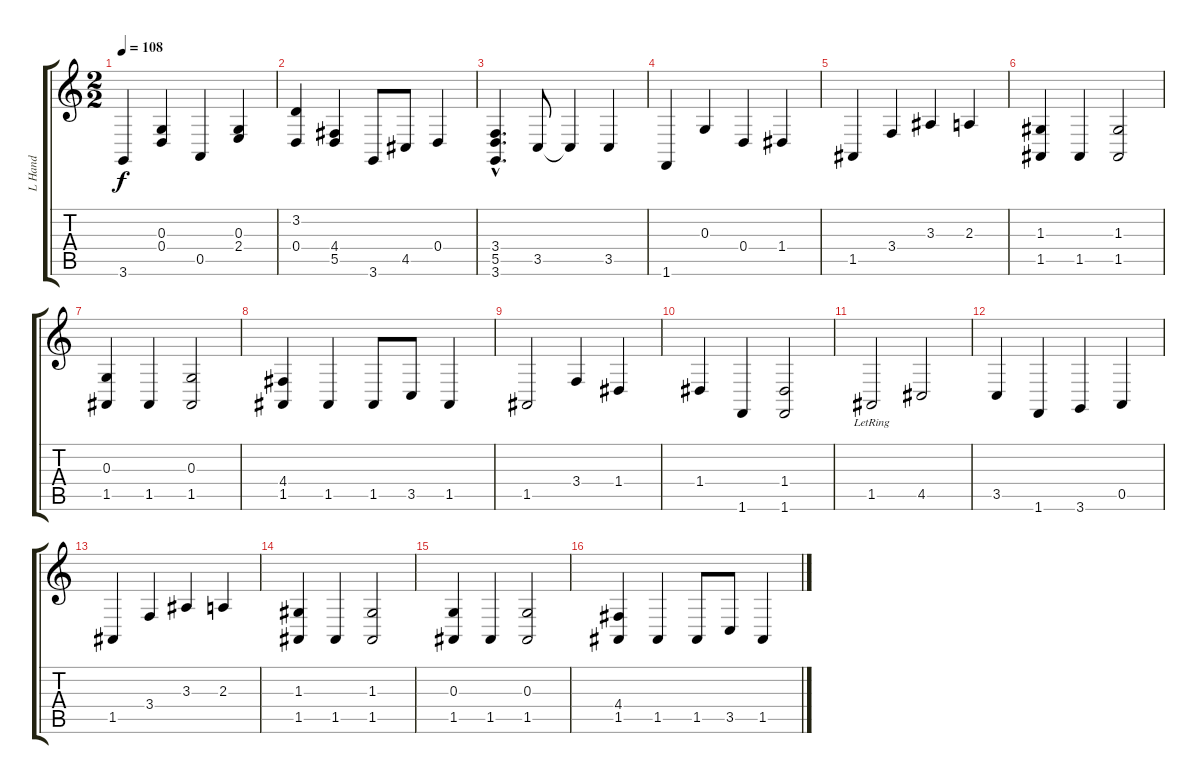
\track ("L Hand" "L Hand") {instrument acousticgrandpiano}
\staff {score tabs}
\tuning (E4 B3 G3 D3 A2 E2) {hide}
\ts (2 2)
\tempo 108
\clef g2
\ks c
3.6.4{dy f} (0.3 0.4).4 0.5.4 (0.3 2.4).4 |
(3.2 0.4).4 (4.4 5.5).4 3.6.8 4.5.8 0.4.4 |
(3.4{hac} 5.5{hac} 3.6{hac}).4{d} 3.5.8 3.5{t}.4 3.5.4 |
1.6.4 0.3.4 0.4.4 1.4.4 |
1.5.4 3.4.4 3.3.4 2.3.4 |
(1.3 1.5).4 1.5.4 (1.3 1.5).2 |
(0.3 1.5).4 1.5.4 (0.3 1.5).2 |
(4.4 1.5).4 1.5.4 1.5.8 3.5.8 1.5.4 |
1.5.2 3.4.4 1.4.4 |
1.4.4 1.6.4 (1.4 1.6).2 |
1.5{lr}.2 4.5.2 |
3.5.4 1.6.4 3.6.4 0.5.4 |
1.5.4 3.4.4 3.3.4 2.3.4 |
(1.3 1.5).4 1.5.4 (1.3 1.5).2 |
(0.3 1.5).4 1.5.4 (0.3 1.5).2 |
(4.4 1.5).4 1.5.4 1.5.8 3.5.8 1.5.4
